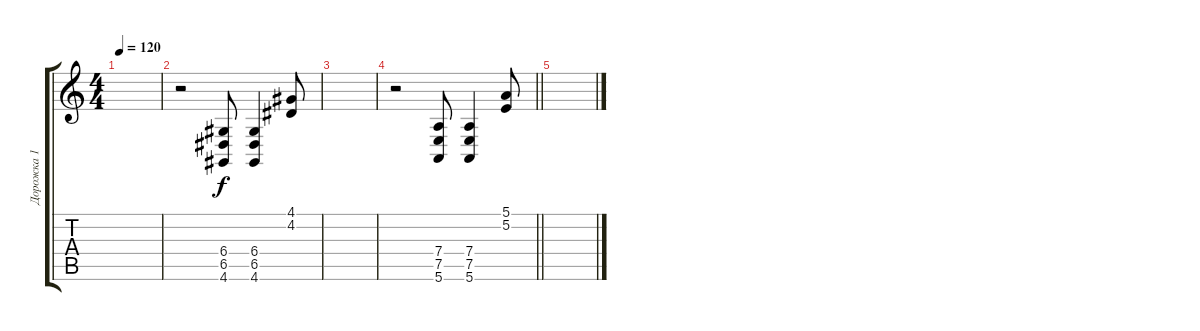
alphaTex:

\track ("Дорожка 1" "Дорожка 1") {instrument synthbrass2}
\staff {score tabs}
\tuning (E4 B3 G3 D3 A2 E2) {hide}
\ts (4 4)
\tempo 120
\clef g2
\ks c
|
r.2 (6.4 6.5 4.6).8 (6.4 6.5 4.6).4 (4.1 4.2).8 |
|
\barLineRight lightlight
r.2 (7.4 7.5 5.6).8 (7.4 7.5 5.6).4 (5.1 5.2).8 |
\section ("" "")
